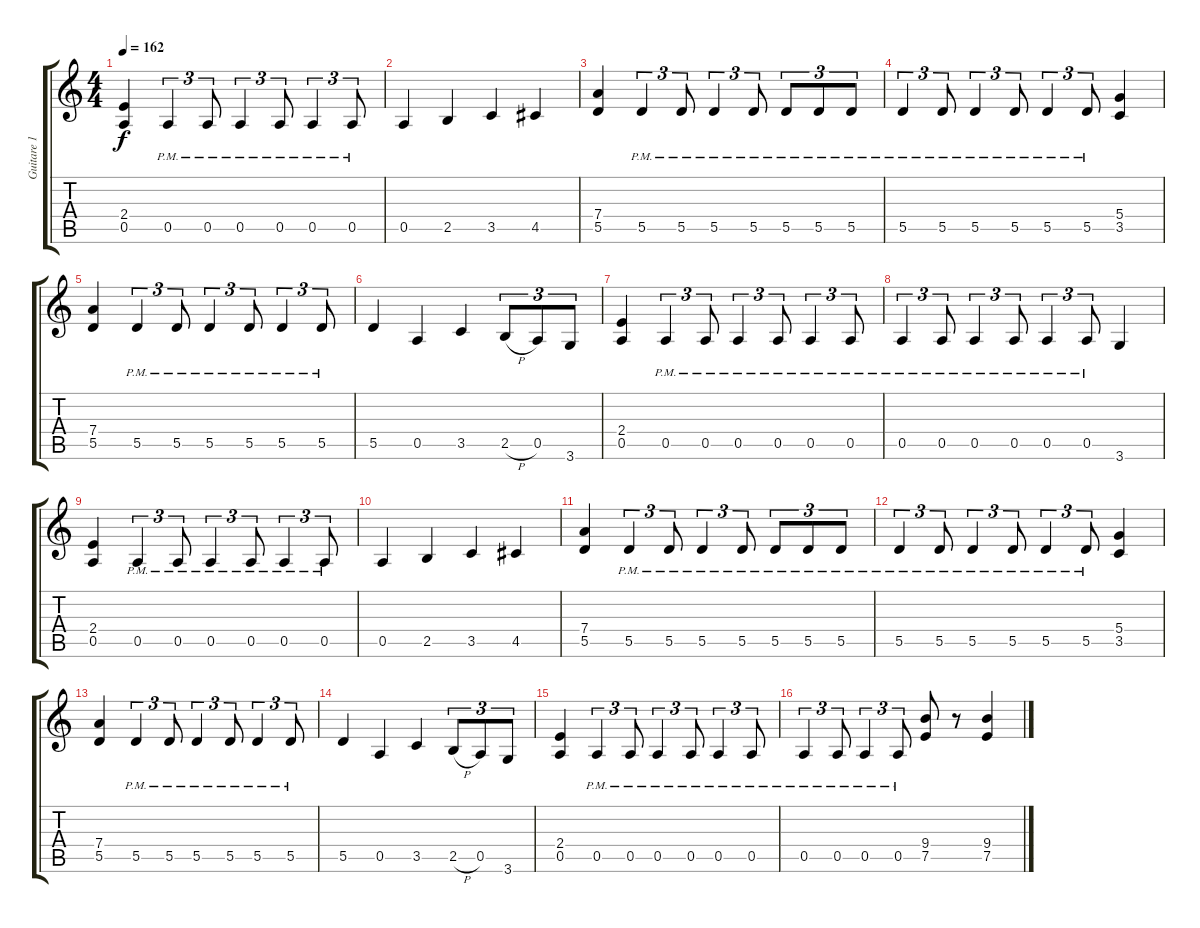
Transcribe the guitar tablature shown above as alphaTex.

\track ("Guitare 1" "Guitare 1") {instrument distortionguitar}
\staff {score tabs}
\tuning (E4 B3 G3 D3 A2 E2) {hide}
\ts (4 4)
\tempo 162
\clef g2
\ks c
(2.4 0.5).4{dy f} 0.5{pm}.4{tu (3 2)} 0.5{pm}.8{tu (3 2)} 0.5{pm}.4{tu (3 2)} 0.5{pm}.8{tu (3 2)} 0.5{pm}.4{tu (3 2)} 0.5{pm}.8{tu (3 2)} |
0.5.4 2.5.4 3.5.4 4.5.4 |
(7.4 5.5).4 5.5{pm}.4{tu (3 2)} 5.5{pm}.8{tu (3 2)} 5.5{pm}.4{tu (3 2)} 5.5{pm}.8{tu (3 2)} 5.5{pm}.8{tu (3 2)} 5.5{pm}.8{tu (3 2)} 5.5{pm}.8{tu (3 2)} |
5.5{pm}.4{tu (3 2)} 5.5{pm}.8{tu (3 2)} 5.5{pm}.4{tu (3 2)} 5.5{pm}.8{tu (3 2)} 5.5{pm}.4{tu (3 2)} 5.5{pm}.8{tu (3 2)} (5.4 3.5).4 |
(7.4 5.5).4 5.5{pm}.4{tu (3 2)} 5.5{pm}.8{tu (3 2)} 5.5{pm}.4{tu (3 2)} 5.5{pm}.8{tu (3 2)} 5.5{pm}.4{tu (3 2)} 5.5{pm}.8{tu (3 2)} |
5.5.4 0.5.4 3.5.4 2.5{h}.8{tu (3 2)} 0.5.8{tu (3 2)} 3.6.8{tu (3 2)} |
(2.4 0.5).4 0.5{pm}.4{tu (3 2)} 0.5{pm}.8{tu (3 2)} 0.5{pm}.4{tu (3 2)} 0.5{pm}.8{tu (3 2)} 0.5{pm}.4{tu (3 2)} 0.5{pm}.8{tu (3 2)} |
0.5{pm}.4{tu (3 2)} 0.5{pm}.8{tu (3 2)} 0.5{pm}.4{tu (3 2)} 0.5{pm}.8{tu (3 2)} 0.5{pm}.4{tu (3 2)} 0.5{pm}.8{tu (3 2)} 3.6.4 |
(2.4 0.5).4 0.5{pm}.4{tu (3 2)} 0.5{pm}.8{tu (3 2)} 0.5{pm}.4{tu (3 2)} 0.5{pm}.8{tu (3 2)} 0.5{pm}.4{tu (3 2)} 0.5{pm}.8{tu (3 2)} |
0.5.4 2.5.4 3.5.4 4.5.4 |
(7.4 5.5).4 5.5{pm}.4{tu (3 2)} 5.5{pm}.8{tu (3 2)} 5.5{pm}.4{tu (3 2)} 5.5{pm}.8{tu (3 2)} 5.5{pm}.8{tu (3 2)} 5.5{pm}.8{tu (3 2)} 5.5{pm}.8{tu (3 2)} |
5.5{pm}.4{tu (3 2)} 5.5{pm}.8{tu (3 2)} 5.5{pm}.4{tu (3 2)} 5.5{pm}.8{tu (3 2)} 5.5{pm}.4{tu (3 2)} 5.5{pm}.8{tu (3 2)} (5.4 3.5).4 |
(7.4 5.5).4 5.5{pm}.4{tu (3 2)} 5.5{pm}.8{tu (3 2)} 5.5{pm}.4{tu (3 2)} 5.5{pm}.8{tu (3 2)} 5.5{pm}.4{tu (3 2)} 5.5{pm}.8{tu (3 2)} |
5.5.4 0.5.4 3.5.4 2.5{h}.8{tu (3 2)} 0.5.8{tu (3 2)} 3.6.8{tu (3 2)} |
(2.4 0.5).4 0.5{pm}.4{tu (3 2)} 0.5{pm}.8{tu (3 2)} 0.5{pm}.4{tu (3 2)} 0.5{pm}.8{tu (3 2)} 0.5{pm}.4{tu (3 2)} 0.5{pm}.8{tu (3 2)} |
0.5{pm}.4{tu (3 2)} 0.5{pm}.8{tu (3 2)} 0.5{pm}.4{tu (3 2)} 0.5{pm}.8{tu (3 2)} (9.4 7.5).8 r.8 (9.4 7.5).4
